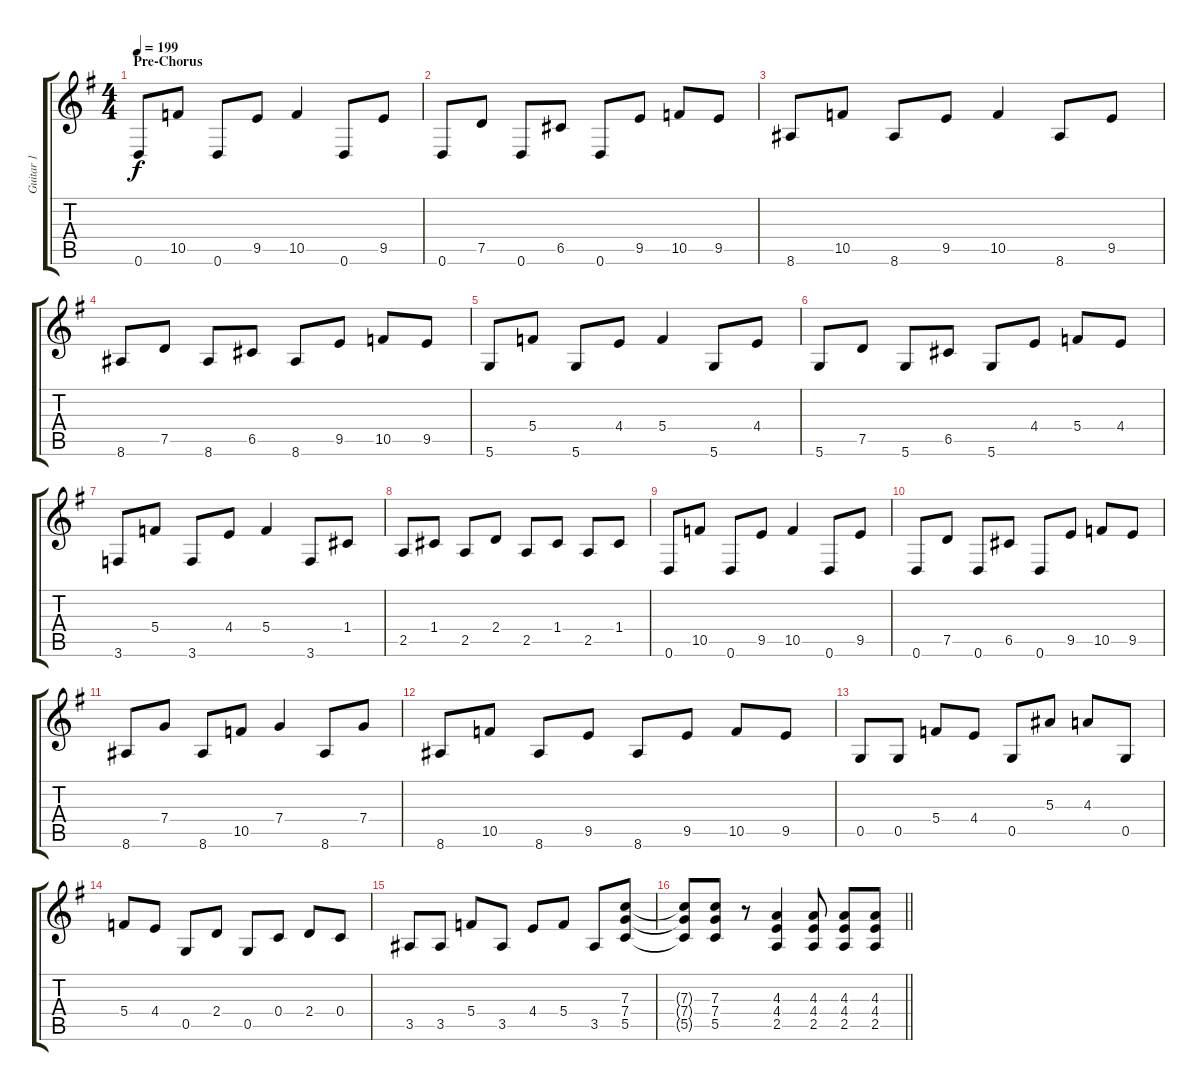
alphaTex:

\track ("Guitar 1" "Guitar 1") {instrument distortionguitar}
\staff {score tabs}
\tuning (D4 A3 F3 C3 G2 D2) {hide}
\ts (4 4)
\section ("" "Pre-Chorus")
\tempo 199
\clef g2
\ks eminor
0.6.8{dy f} 10.5.8 0.6.8 9.5.8 10.5.4 0.6.8 9.5.8 |
0.6.8 7.5.8 0.6.8 6.5.8 0.6.8 9.5.8 10.5.8 9.5.8 |
8.6.8 10.5.8 8.6.8 9.5.8 10.5.4 8.6.8 9.5.8 |
8.6.8 7.5.8 8.6.8 6.5.8 8.6.8 9.5.8 10.5.8 9.5.8 |
5.6.8 5.4.8 5.6.8 4.4.8 5.4.4 5.6.8 4.4.8 |
5.6.8 7.5.8 5.6.8 6.5.8 5.6.8 4.4.8 5.4.8 4.4.8 |
3.6.8 5.4.8 3.6.8 4.4.8 5.4.4 3.6.8 1.4.8 |
2.5.8 1.4.8 2.5.8 2.4.8 2.5.8 1.4.8 2.5.8 1.4.8 |
0.6.8 10.5.8 0.6.8 9.5.8 10.5.4 0.6.8 9.5.8 |
0.6.8 7.5.8 0.6.8 6.5.8 0.6.8 9.5.8 10.5.8 9.5.8 |
8.6.8 7.4.8 8.6.8 10.5.8 7.4.4 8.6.8 7.4.8 |
8.6.8 10.5.8 8.6.8 9.5.8 8.6.8 9.5.8 10.5.8 9.5.8 |
0.5.8 0.5.8 5.4.8 4.4.8 0.5.8 5.3.8 4.3.8 0.5.8 |
5.4.8 4.4.8 0.5.8 2.4.8 0.5.8 0.4.8 2.4.8 0.4.8 |
3.5.8 3.5.8 5.4.8 3.5.8 4.4.8 5.4.8 3.5.8 (7.3 7.4 5.5).8 |
\barLineRight lightlight
(7.3{t} 7.4{t} 5.5{t}).8 (7.3 7.4 5.5).8 r.8 (4.3 4.4 2.5).4 (4.3 4.4 2.5).8 (4.3 4.4 2.5).8 (4.3 4.4 2.5).8
